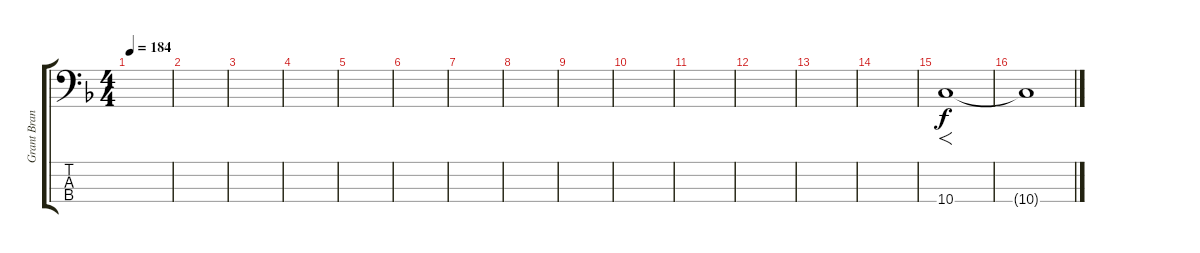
\track ("Grant Brandell" "Grant Bran") {instrument electricbassfinger}
\staff {score tabs}
\tuning (G2 D2 A1 D1) {hide}
\ts (4 4)
\tempo 184
\clef f4
\ks dminor
|
|
|
|
|
|
|
|
|
|
|
|
|
|
10.4.1{f} |
10.4{t}.1
